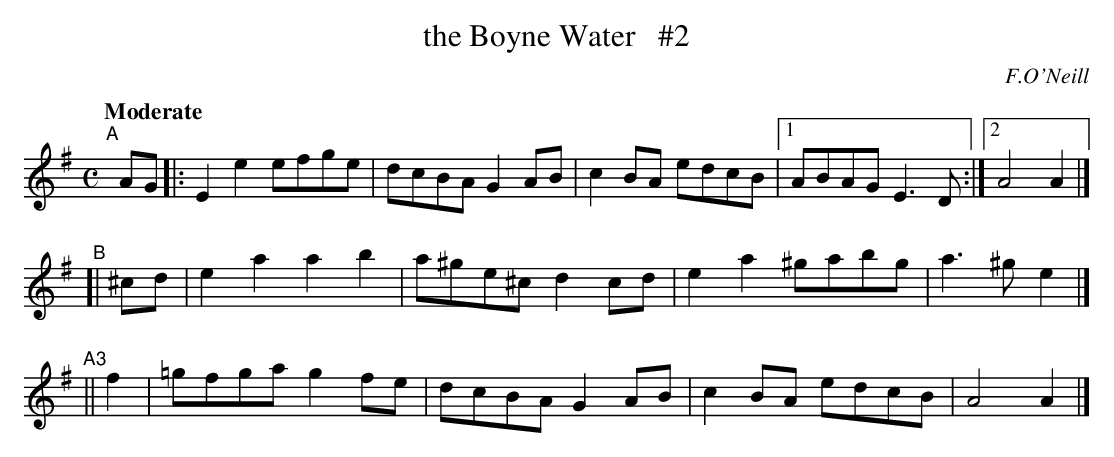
X:1
T: the Boyne Water   #2
O: F.O'Neill
Q: "Moderate"
M: C
L: 1/8
K: Ador
"^A"[|] AG |: E2e2 efge | dcBA   G2AB | c2BA  edcB |1 ABAG E3D :|2 A4 A2 |]
"^B"[| ^cd |  e2a2 a2b2 | a^ge^c d2cd | e2a2 ^gabg | a3^g e2 |]
"^A3"|| f2 | =gfga g2fe | dcBA   G2AB | c2BA  edcB | A4   A2 |]
